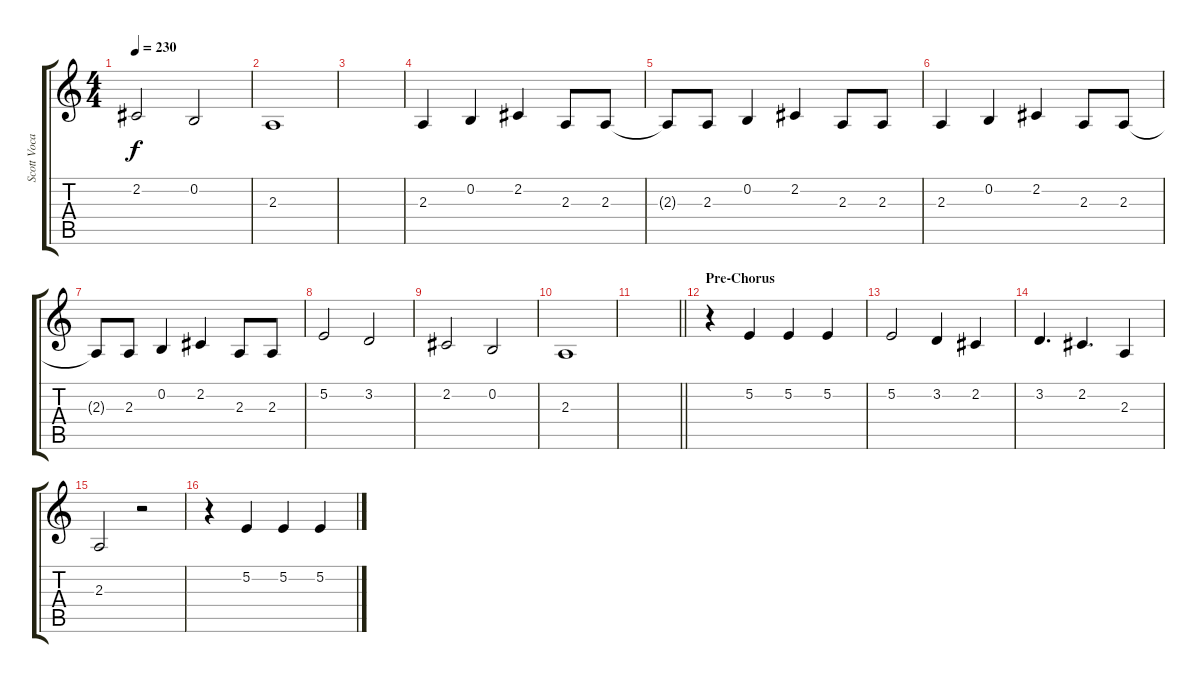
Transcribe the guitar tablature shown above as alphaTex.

\track ("Scott Vocals" "Scott Voca") {instrument englishhorn}
\staff {score tabs}
\tuning (E4 B3 G3 D3 A2 E2) {hide}
\ts (4 4)
\tempo 230
\clef g2
\ks c
2.2.2{dy f} 0.2.2 |
2.3.1 |
|
2.3.4 0.2.4 2.2.4 2.3.8 2.3.8 |
2.3{t}.8 2.3.8 0.2.4 2.2.4 2.3.8 2.3.8 |
2.3.4 0.2.4 2.2.4 2.3.8 2.3.8 |
2.3{t}.8 2.3.8 0.2.4 2.2.4 2.3.8 2.3.8 |
5.2.2 3.2.2 |
2.2.2 0.2.2 |
2.3.1 |
\barLineRight lightlight
|
\section ("" "Pre-Chorus")
r.4 5.2.4 5.2.4 5.2.4 |
5.2.2 3.2.4 2.2.4 |
3.2.4{d} 2.2.4{d} 2.3.4 |
2.3.2 r.2 |
r.4 5.2.4 5.2.4 5.2.4
